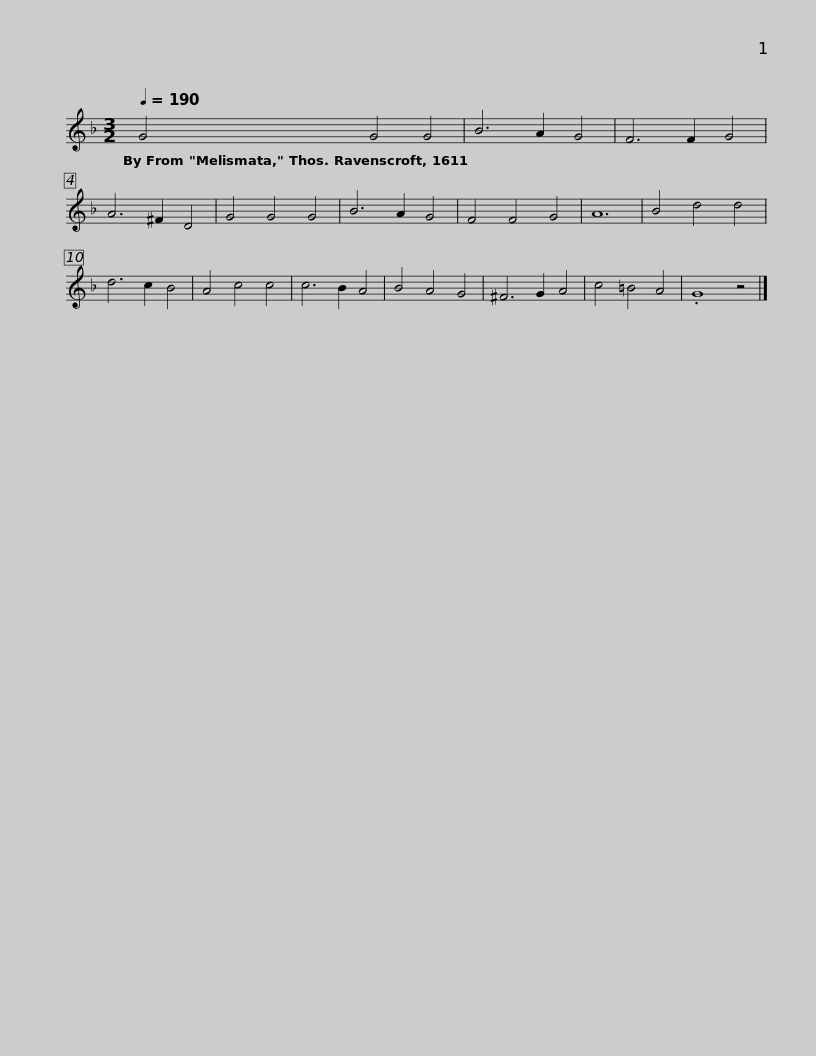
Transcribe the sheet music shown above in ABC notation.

X:1
L:1/8
Q:1/4=190
M:3/2
I:linebreak $
K:F
V:1 treble
V:1
 G4 G4 G4 | B6 A2 G4 | F6 F2 G4 | A6 ^F2 D4 | G4 G4 G4 | %5
 B6 A2 G4 | F4 F4 G4 |$ A12 | B4 d4 d4 | d6 c2 B4 | %10
 A4 c4 c4 | c6 B2 A4 | B4 A4 G4 | ^F6 G2 A4 | c4 =B4 A4 | %15
 .G8 z4 |] %16
